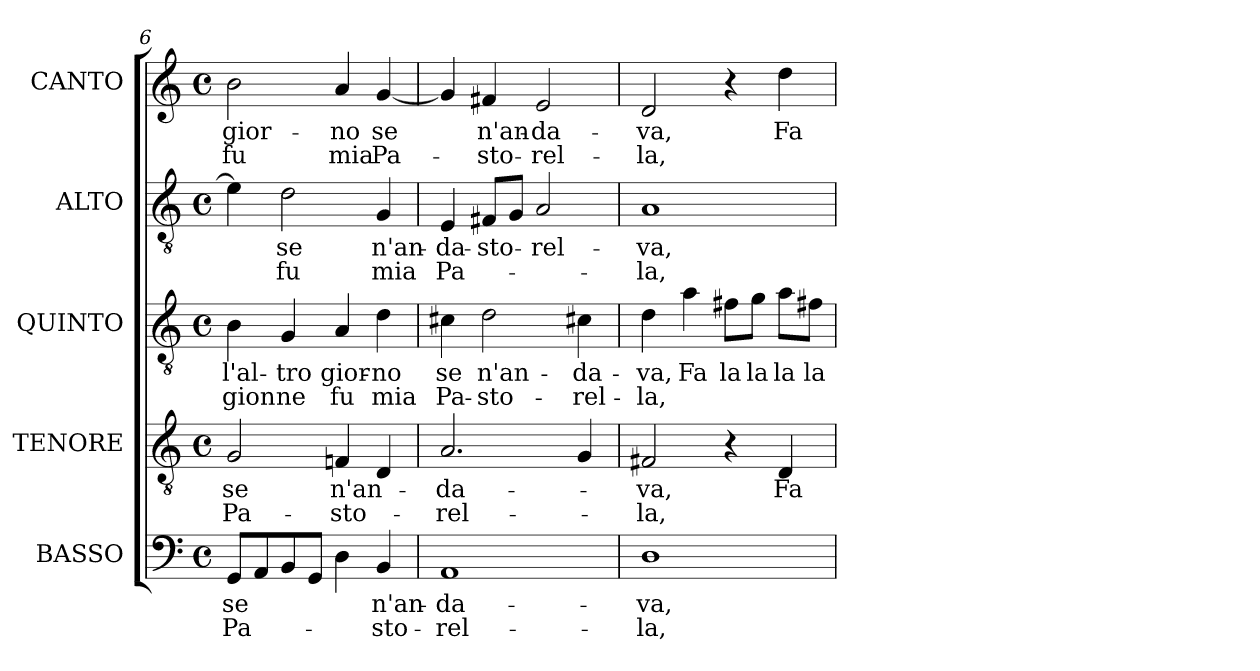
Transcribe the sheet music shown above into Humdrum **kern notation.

**kern	**text	**text	**kern	**text	**text	**kern	**text	**text	**kern	**text	**text	**kern	**text	**text
*part5	*part5	*part5	*part4	*part4	*part4	*part3	*part3	*part3	*part2	*part2	*part2	*part1	*part1	*part1
*staff5	*staff5	*staff5	*staff4	*staff4	*staff4	*staff3	*staff3	*staff3	*staff2	*staff2	*staff2	*staff1	*staff1	*staff1
*I"BASSO	*	*	*I"TENORE	*	*	*I"QUINTO	*	*	*I"ALTO	*	*	*I"CANTO	*	*
*I'B	*	*	*I'T	*	*	*	*	*	*I'A.	*	*	*	*	*
*clefF4	*	*	*clefGv2	*	*	*clefGv2	*	*	*clefGv2	*	*	*clefG2	*	*
*	*	*	*ITrd7c12	*	*	*ITrd7c12	*	*	*ITrd7c12	*	*	*	*	*
*k[]	*	*	*k[]	*	*	*k[]	*	*	*k[]	*	*	*k[]	*	*
*C:	*	*	*C:	*	*	*C:	*	*	*C:	*	*	*C:	*	*
*M4/4	*	*	*M4/4	*	*	*M4/4	*	*	*M4/4	*	*	*M4/4	*	*
*met(c)	*	*	*met(c)	*	*	*met(c)	*	*	*met(c)	*	*	*met(c)	*	*
=6	=6	=6	=6	=6	=6	=6	=6	=6	=6	=6	=6	=6	=6	=6
!	!LO:LY:b:color=#000000	!LO:LY:b:color=#000000	!	!	!	!	!	!	!	!	!	!	!	!
!	!	!	!	!LO:LY:b:color=#000000	!LO:LY:b:color=#000000	!	!	!	!	!	!	!	!	!
!	!	!	!	!	!	!	!LO:LY:b:color=#000000	!LO:LY:b:color=#000000	!	!	!	!	!	!
!	!	!	!	!	!	!	!	!	!	!	!	!	!LO:LY:b:color=#000000	!LO:LY:b:color=#000000
8GGi/L	se	Pa-	2GGi/	se	Pa-	4BBi\	l'al-	-gion	4Ei\]	.	.	2bi\	gior-	fu
8AAi/	.	.	.	.	.	.	.	.	.	.	.	.	.	.
!	!	!	!	!	!	!	!LO:LY:b:color=#000000	!LO:LY:b:color=#000000	!	!	!	!	!	!
!	!	!	!	!	!	!	!	!	!	!LO:LY:b:color=#000000	!LO:LY:b:color=#000000	!	!	!
8BBi/	.	.	.	.	.	4GGi/	-tro	ne	2Di\	se	fu	.	.	.
8GGi/J	.	.	.	.	.	.	.	.	.	.	.	.	.	.
!	!	!	!	!LO:LY:b:color=#000000	!LO:LY:b:color=#000000	!	!	!	!	!	!	!	!	!
!	!	!	!	!	!	!	!LO:LY:b:color=#000000	!LO:LY:b:color=#000000	!	!	!	!	!	!
!	!	!	!	!	!	!	!	!	!	!	!	!	!LO:LY:b:color=#000000	!LO:LY:b:color=#000000
4Di\	.	.	4FFni/	n'an-	-sto-	4AAi/	gior-	fu	.	.	.	4ai/	-no	mia
!	!LO:LY:b:color=#000000	!LO:LY:b:color=#000000	!	!	!	!	!	!	!	!	!	!	!	!
!	!	!	!	!	!	!	!LO:LY:b:color=#000000	!LO:LY:b:color=#000000	!	!	!	!	!	!
!	!	!	!	!	!	!	!	!	!	!LO:LY:b:color=#000000	!LO:LY:b:color=#000000	!	!	!
!	!	!	!	!	!	!	!	!	!	!	!	!	!LO:LY:b:color=#000000	!LO:LY:b:color=#000000
4BBi/	n'an-	-sto-	4DDi/	.	.	4Di\	-no	mia	4GGi/	n'an-	mia	[<4gi/	se	Pa-
=7	=7	=7	=7	=7	=7	=7	=7	=7	=7	=7	=7	=7	=7	=7
!	!LO:LY:b:color=#000000	!LO:LY:b:color=#000000	!	!	!	!	!	!	!	!	!	!	!	!
!	!	!	!	!LO:LY:b:color=#000000	!LO:LY:b:color=#000000	!	!	!	!	!	!	!	!	!
!	!	!	!	!	!	!	!LO:LY:b:color=#000000	!LO:LY:b:color=#000000	!	!	!	!	!	!
!	!	!	!	!	!	!	!	!	!	!LO:LY:b:color=#000000	!LO:LY:b:color=#000000	!	!	!
1AAi	-da-	-rel-	2.AAi/	-da-	-rel-	4C#Xi\	se	Pa-	4EEi/	-da-	Pa-	4gi/]	.	.
!	!	!	!	!	!	!	!LO:LY:b:color=#000000	!LO:LY:b:color=#000000	!	!	!	!	!	!
!	!	!	!	!	!	!	!	!	!	!LO:LY:b:color=#000000	!	!	!	!
!	!	!	!	!	!	!	!	!	!	!	!	!	!LO:LY:b:color=#000000	!LO:LY:b:color=#000000
.	.	.	.	.	.	2Di\	n'an-	-sto-	8FF#Xi/L	-sto-	.	4f#Xi/	n'an-	-sto-
.	.	.	.	.	.	.	.	.	8GGi/J	.	.	.	.	.
!	!	!	!	!	!	!	!	!	!	!LO:LY:b:color=#000000	!	!	!	!
!	!	!	!	!	!	!	!	!	!	!	!	!	!LO:LY:b:color=#000000	!LO:LY:b:color=#000000
.	.	.	.	.	.	.	.	.	2AAi/	-rel-	.	2ei/	-da-	-rel-
!	!	!	!	!	!	!	!LO:LY:b:color=#000000	!LO:LY:b:color=#000000	!	!	!	!	!	!
.	.	.	4GGi/	.	.	4C#Xi\	-da-	-rel-	.	.	.	.	.	.
=8	=8	=8	=8	=8	=8	=8	=8	=8	=8	=8	=8	=8	=8	=8
!	!LO:LY:b:color=#000000	!LO:LY:b:color=#000000	!	!	!	!	!	!	!	!	!	!	!	!
!	!	!	!	!LO:LY:b:color=#000000	!LO:LY:b:color=#000000	!	!	!	!	!	!	!	!	!
!	!	!	!	!	!	!	!LO:LY:b:color=#000000	!LO:LY:b:color=#000000	!	!	!	!	!	!
!	!	!	!	!	!	!	!	!	!	!LO:LY:b:color=#000000	!LO:LY:b:color=#000000	!	!	!
!	!	!	!	!	!	!	!	!	!	!	!	!	!LO:LY:b:color=#000000	!LO:LY:b:color=#000000
1Di	-va,	-la,	2FF#Xi/	-va,	-la,	4Di\	-va,	-la,	1AAi	-va,	-la,	2di/	-va,	-la,
!	!	!	!	!	!	!	!LO:LY:b:color=#000000	!	!	!	!	!	!	!
.	.	.	.	.	.	4Ai\	Fa	.	.	.	.	.	.	.
!	!	!	!	!	!	!	!LO:LY:b:color=#000000	!	!	!	!	!	!	!
.	.	.	4r	.	.	8F#Xi\L	la	.	.	.	.	4r	.	.
!	!	!	!	!	!	!	!LO:LY:b:color=#000000	!	!	!	!	!	!	!
.	.	.	.	.	.	8Gi\J	la	.	.	.	.	.	.	.
!	!	!	!	!LO:LY:b:color=#000000	!	!	!	!	!	!	!	!	!	!
!	!	!	!	!	!	!	!LO:LY:b:color=#000000	!	!	!	!	!	!	!
!	!	!	!	!	!	!	!	!	!	!	!	!	!LO:LY:b:color=#000000	!
.	.	.	4DDi/	Fa	.	8Ai\L	la	.	.	.	.	4ddi\	Fa	.
!	!	!	!	!	!	!	!LO:LY:b:color=#000000	!	!	!	!	!	!	!
.	.	.	.	.	.	8F#Xi\J	la	.	.	.	.	.	.	.
=	=	=	=	=	=	=	=	=	=	=	=	=	=	=
*-	*-	*-	*-	*-	*-	*-	*-	*-	*-	*-	*-	*-	*-	*-
